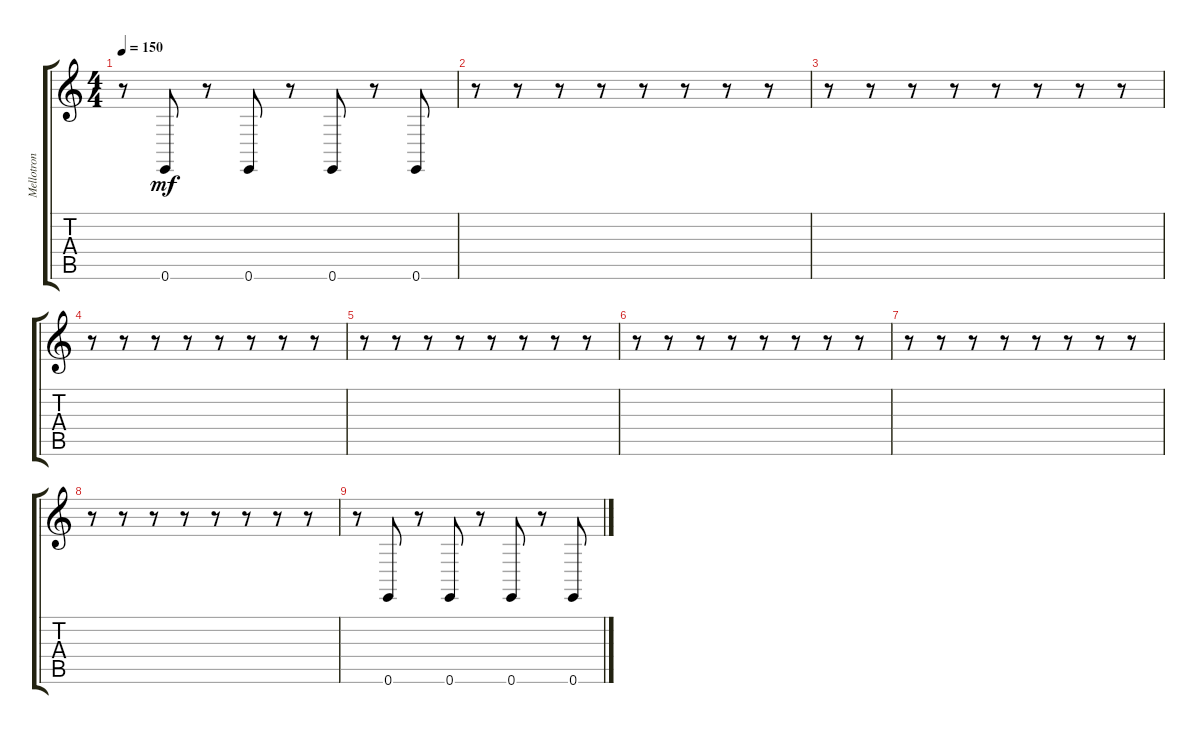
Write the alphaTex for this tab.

\track ("Mellotron" "Mellotron") {instrument clavinet}
\staff {score tabs}
\tuning (E4 B3 G3 D3 A2 E2) {hide}
\ts (4 4)
\tempo 150
\clef g2
\ks c
r.8{dy f} 0.6.8{dy mf} r.8 0.6.8 r.8 0.6.8 r.8 0.6.8 |
r.8 r.8 r.8 r.8 r.8 r.8 r.8 r.8 |
r.8 r.8{volume 10} r.8 r.8{volume 10} r.8 r.8{volume 9} r.8 r.8{volume 9} |
r.8 r.8{volume 8} r.8 r.8{volume 8} r.8 r.8{volume 8} r.8 r.8{volume 7} |
r.8 r.8{volume 7} r.8 r.8{volume 7} r.8 r.8{volume 6} r.8 r.8{volume 6} |
r.8 r.8{volume 6} r.8 r.8{volume 5} r.8 r.8{volume 5} r.8 r.8{volume 4} |
r.8 r.8{volume 4} r.8 r.8{volume 4} r.8 r.8{volume 3} r.8 r.8{volume 3} |
r.8 r.8{volume 3} r.8 r.8{volume 2} r.8 r.8{volume 2} r.8 r.8{volume 2} |
r.8 0.6.8{volume 1} r.8 0.6.8{volume 1} r.8 0.6.8{volume 0} r.8 0.6.8{volume 0}
